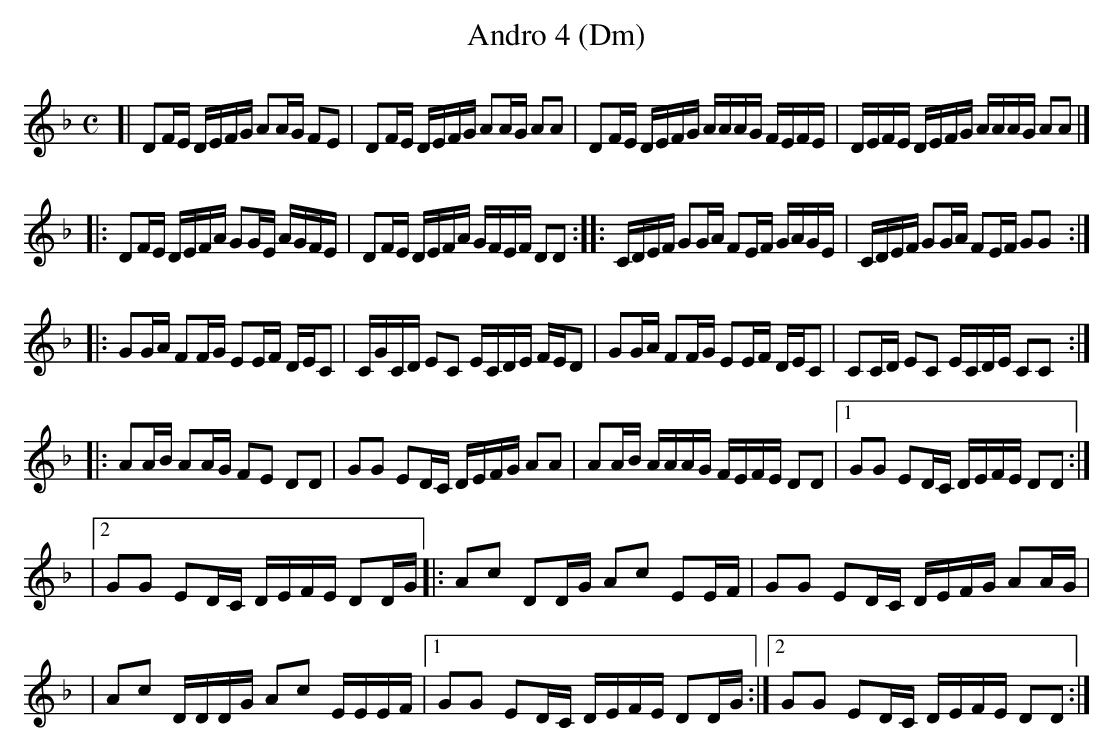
X:1
T:Andro 4 (Dm)
M:C
L:1/16
K:Dm
[| D2FE DEFG A2AG F2E2 | D2FE DEFG A2AG A2A2 \
|  D2FE DEFG AAAG FEFE | DEFE DEFG AAAG A2A2 |]
|: D2FE DEFA G2GE AGFE | D2FE DEFA GFEF D2D2 :| \
|: CDEF G2GA F2EF GAGE | CDEF G2GA F2EF G2G2 :|
|: G2GA F2FG E2EF DEC2 \
|  CGCD E2C2 ECDE FED2 \
|  G2GA F2FG E2EF DEC2 \
|  C2CD E2C2 ECDE C2C2 :|
|: A2AB A2AG F2E2 D2D2 \
|  G2G2 E2DC DEFG A2A2 \
|  A2AB AAAG FEFE D2D2 \
|1 G2G2 E2DC DEFE D2D2 :|
|2 G2G2 E2DC DEFE D2DG \
|: A2c2 D2DG A2c2 E2EF \
|  G2G2 E2DC DEFG A2AG |
|  A2c2 DDDG A2c2 EEEF \
|1 G2G2 E2DC DEFE D2DG \
:|2 G2G2 E2DC DEFE D2D2 :|
